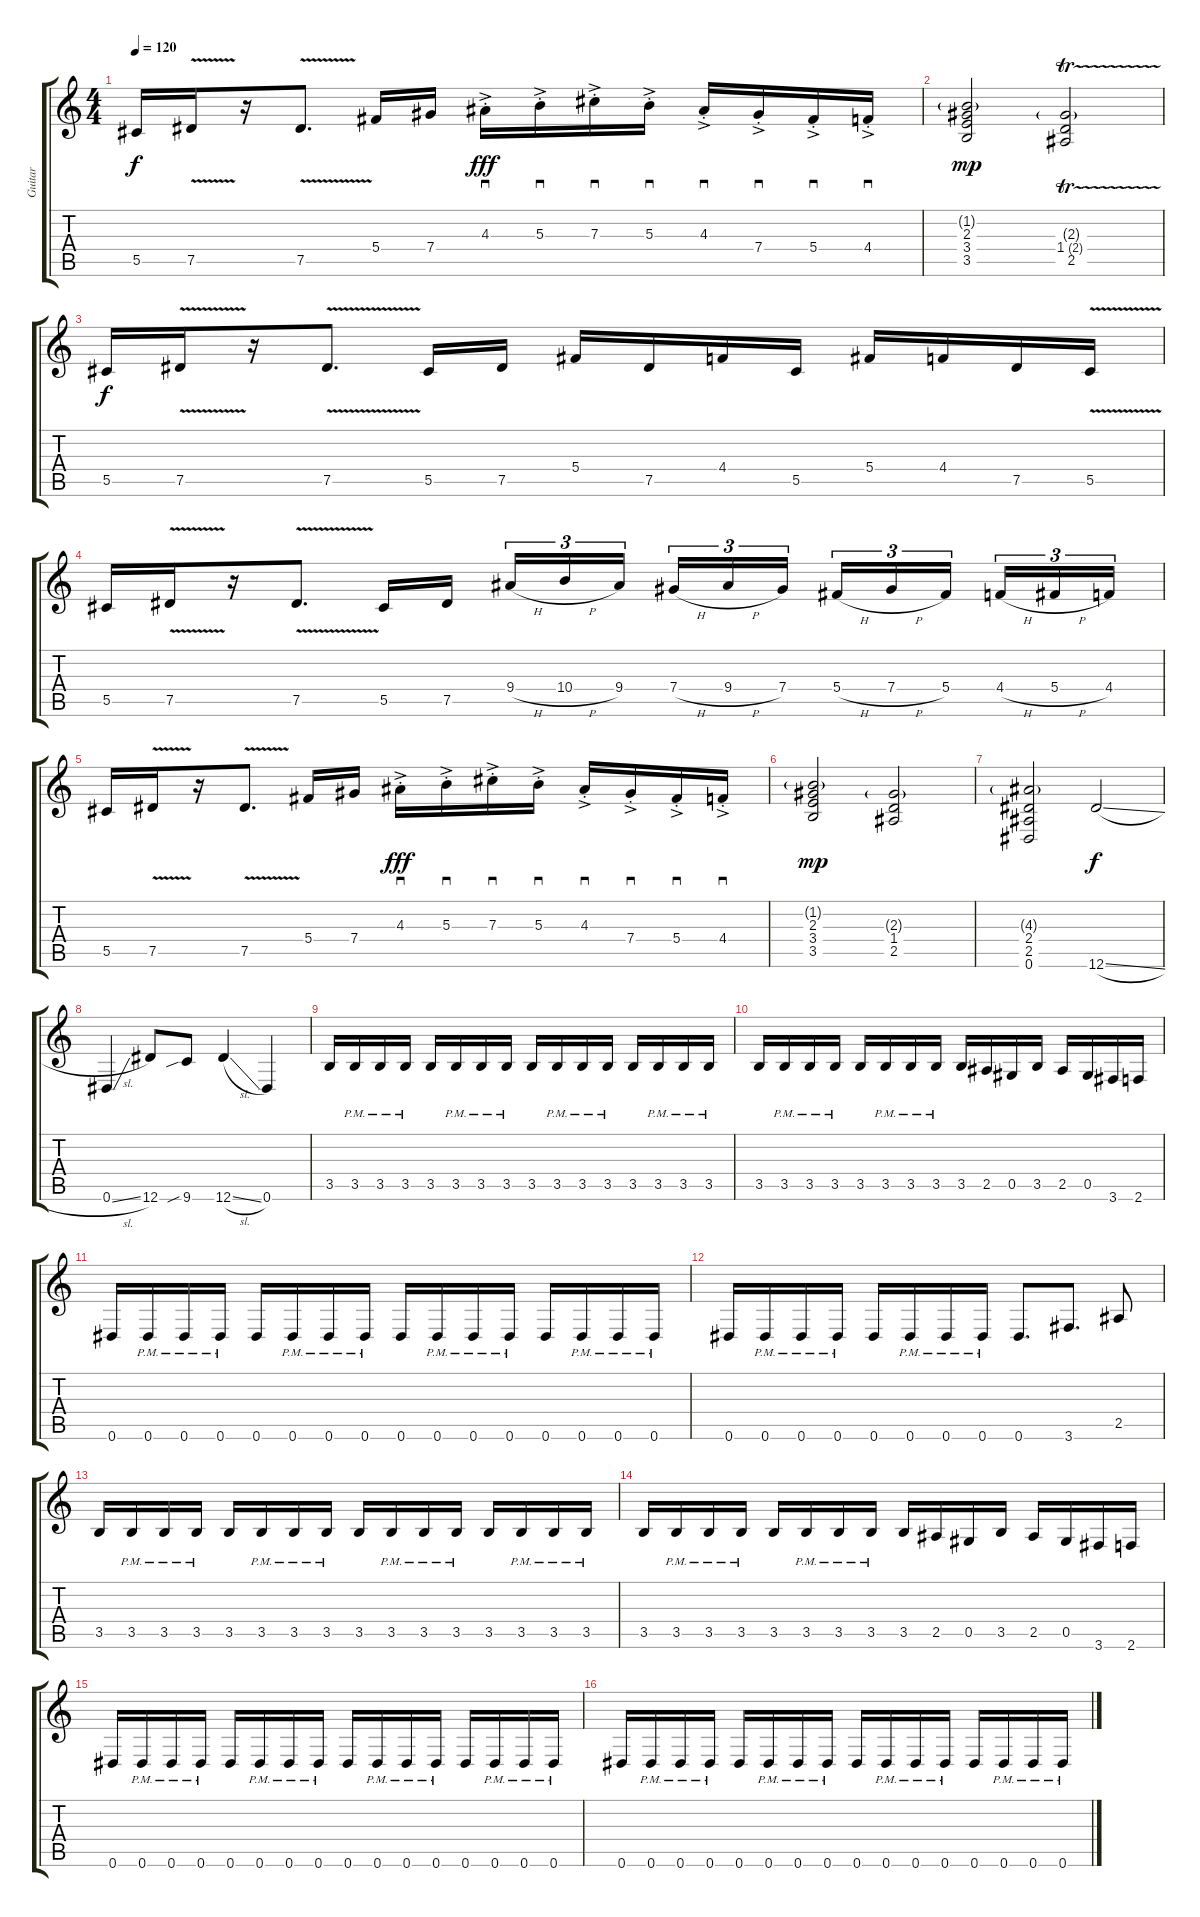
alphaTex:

\track ("Guitar" "Guitar") {instrument overdrivenguitar}
\staff {score tabs}
\tuning (Eb4 Bb3 Gb3 Db3 Ab2 Eb2) {hide}
\ts (4 4)
\tempo 120
\clef g2
\ks c
5.5.16{dy f} 7.5{v}.16 r.16 7.5{v}.8{d} 5.4.16 7.4.16 4.3{ac st}.16{sd dy fff} 5.3{ac st}.16{sd} 7.3{ac st}.16{sd} 5.3{ac st}.16{sd} 4.3{ac st}.16{sd} 7.4{ac st}.16{sd} 5.4{ac st}.16{sd} 4.4{ac st}.16{sd} |
(1.2{g} 2.3 3.4 3.5).2{dy mp} (2.3{g} 1.4{tr (2 32)} 2.5).2 |
5.5.16{dy f} 7.5{v}.16 r.16 7.5{v}.8{d} 5.5.16 7.5.16 5.4.16 7.5.16 4.4.16 5.5.16 5.4.16 4.4.16 7.5.16 5.5{v}.16 |
5.5.16 7.5{v}.16 r.16 7.5{v}.8{d} 5.5.16 7.5.16 9.4{h}.16{tu (3 2)} 10.4{h}.16{tu (3 2)} 9.4.16{tu (3 2) beam splitsecondary} 7.4{h}.16{tu (3 2)} 9.4{h}.16{tu (3 2)} 7.4.16{tu (3 2)} 5.4{h}.16{tu (3 2)} 7.4{h}.16{tu (3 2)} 5.4.16{tu (3 2) beam splitsecondary} 4.4{h}.16{tu (3 2)} 5.4{h}.16{tu (3 2)} 4.4.16{tu (3 2)} |
5.5.16 7.5{v}.16 r.16 7.5{v}.8{d} 5.4.16 7.4.16 4.3{ac st}.16{sd dy fff} 5.3{ac st}.16{sd} 7.3{ac st}.16{sd} 5.3{ac st}.16{sd} 4.3{ac st}.16{sd} 7.4{ac st}.16{sd} 5.4{ac st}.16{sd} 4.4{ac st}.16{sd} |
(1.2{g} 2.3 3.4 3.5).2{dy mp} (2.3{g} 1.4 2.5).2 |
(4.3{g} 2.4 2.5 0.6).2 12.6{sl}.2{dy f instrument reversecymbal} |
0.6{sl}.4 12.6.8 9.6{sib}.8{instrument overdrivenguitar} 12.6{sl}.4 0.6.4 |
3.5.16 3.5{pm}.16 3.5{pm}.16 3.5{pm}.16 3.5.16 3.5{pm}.16 3.5{pm}.16 3.5{pm}.16 3.5.16 3.5{pm}.16 3.5{pm}.16 3.5{pm}.16 3.5.16 3.5{pm}.16 3.5{pm}.16 3.5{pm}.16 |
3.5.16 3.5{pm}.16 3.5{pm}.16 3.5{pm}.16 3.5.16 3.5{pm}.16 3.5{pm}.16 3.5{pm}.16 3.5.16 2.5.16 0.5.16 3.5.16 2.5.16 0.5.16 3.6.16 2.6.16 |
0.6.16 0.6{pm}.16 0.6{pm}.16 0.6{pm}.16 0.6.16 0.6{pm}.16 0.6{pm}.16 0.6{pm}.16 0.6.16 0.6{pm}.16 0.6{pm}.16 0.6{pm}.16 0.6.16 0.6{pm}.16 0.6{pm}.16 0.6{pm}.16 |
0.6.16 0.6{pm}.16 0.6{pm}.16 0.6{pm}.16 0.6.16 0.6{pm}.16 0.6{pm}.16 0.6{pm}.16 0.6.8{d} 3.6.8{d} 2.5.8 |
3.5.16 3.5{pm}.16 3.5{pm}.16 3.5{pm}.16 3.5.16 3.5{pm}.16 3.5{pm}.16 3.5{pm}.16 3.5.16 3.5{pm}.16 3.5{pm}.16 3.5{pm}.16 3.5.16 3.5{pm}.16 3.5{pm}.16 3.5{pm}.16 |
3.5.16 3.5{pm}.16 3.5{pm}.16 3.5{pm}.16 3.5.16 3.5{pm}.16 3.5{pm}.16 3.5{pm}.16 3.5.16 2.5.16 0.5.16 3.5.16 2.5.16 0.5.16 3.6.16 2.6.16 |
0.6.16 0.6{pm}.16 0.6{pm}.16 0.6{pm}.16 0.6.16 0.6{pm}.16 0.6{pm}.16 0.6{pm}.16 0.6.16 0.6{pm}.16 0.6{pm}.16 0.6{pm}.16 0.6.16 0.6{pm}.16 0.6{pm}.16 0.6{pm}.16 |
0.6.16 0.6{pm}.16 0.6{pm}.16 0.6{pm}.16 0.6.16 0.6{pm}.16 0.6{pm}.16 0.6{pm}.16 0.6.16 0.6{pm}.16 0.6{pm}.16 0.6{pm}.16 0.6.16 0.6{pm}.16 0.6{pm}.16 0.6{pm}.16
